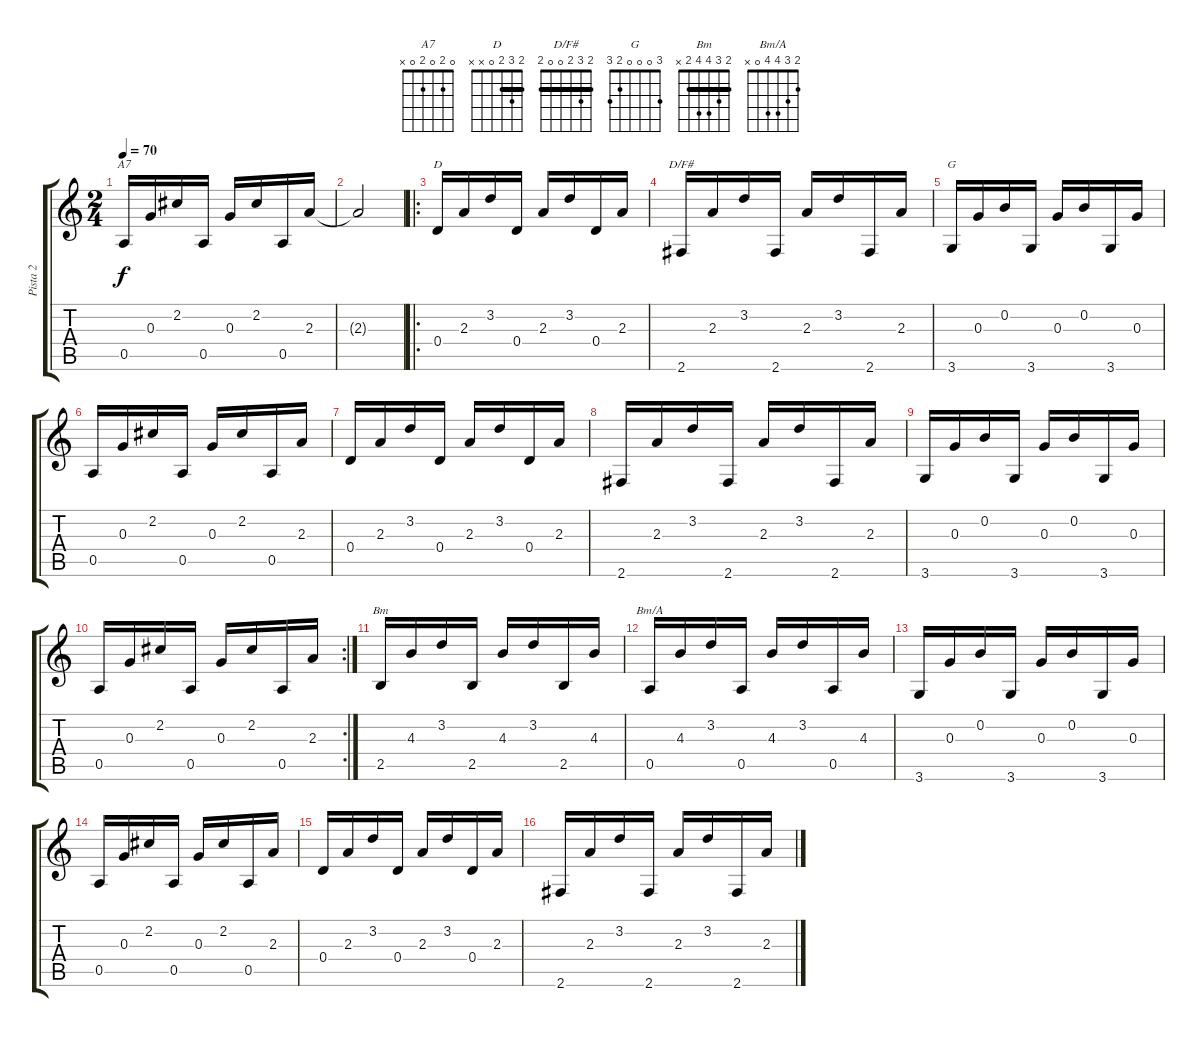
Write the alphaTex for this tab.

\track ("Pista 2" "Pista 2") {instrument acousticguitarsteel}
\staff {score tabs}
\tuning (E4 B3 G3 D3 A2 E2) {hide}
\chord ("A7" 0 2 0 2 0 x)
\chord ("D" 2 3 2 0 x x) {barre 2}
\chord ("D/F#" 2 3 2 0 0 2) {barre 2}
\chord ("G" 3 0 0 0 2 3)
\chord ("Bm" 2 3 4 4 2 x) {barre 2}
\chord ("Bm/A" 2 3 4 4 0 x)
\ts (2 4)
\tempo 70
\clef g2
\ks c
0.5.16{ch "A7" dy f} 0.3.16 2.2.16 0.5.16 0.3.16 2.2.16 0.5.16 2.3.16 |
2.3{t}.2 |
\ro
0.4.16{ch "D"} 2.3.16 3.2.16 0.4.16 2.3.16 3.2.16 0.4.16 2.3.16 |
2.6.16{ch "D/F#"} 2.3.16 3.2.16 2.6.16 2.3.16 3.2.16 2.6.16 2.3.16 |
3.6.16{ch "G"} 0.3.16 0.2.16 3.6.16 0.3.16 0.2.16 3.6.16 0.3.16 |
0.5.16 0.3.16 2.2.16 0.5.16 0.3.16 2.2.16 0.5.16 2.3.16 |
0.4.16 2.3.16 3.2.16 0.4.16 2.3.16 3.2.16 0.4.16 2.3.16 |
2.6.16 2.3.16 3.2.16 2.6.16 2.3.16 3.2.16 2.6.16 2.3.16 |
3.6.16 0.3.16 0.2.16 3.6.16 0.3.16 0.2.16 3.6.16 0.3.16 |
\rc 2
0.5.16 0.3.16 2.2.16 0.5.16 0.3.16 2.2.16 0.5.16 2.3.16 |
2.5.16{ch "Bm"} 4.3.16 3.2.16 2.5.16 4.3.16 3.2.16 2.5.16 4.3.16 |
0.5.16{ch "Bm/A"} 4.3.16 3.2.16 0.5.16 4.3.16 3.2.16 0.5.16 4.3.16 |
3.6.16 0.3.16 0.2.16 3.6.16 0.3.16 0.2.16 3.6.16 0.3.16 |
0.5.16 0.3.16 2.2.16 0.5.16 0.3.16 2.2.16 0.5.16 2.3.16 |
0.4.16 2.3.16 3.2.16 0.4.16 2.3.16 3.2.16 0.4.16 2.3.16 |
2.6.16 2.3.16 3.2.16 2.6.16 2.3.16 3.2.16 2.6.16 2.3.16
